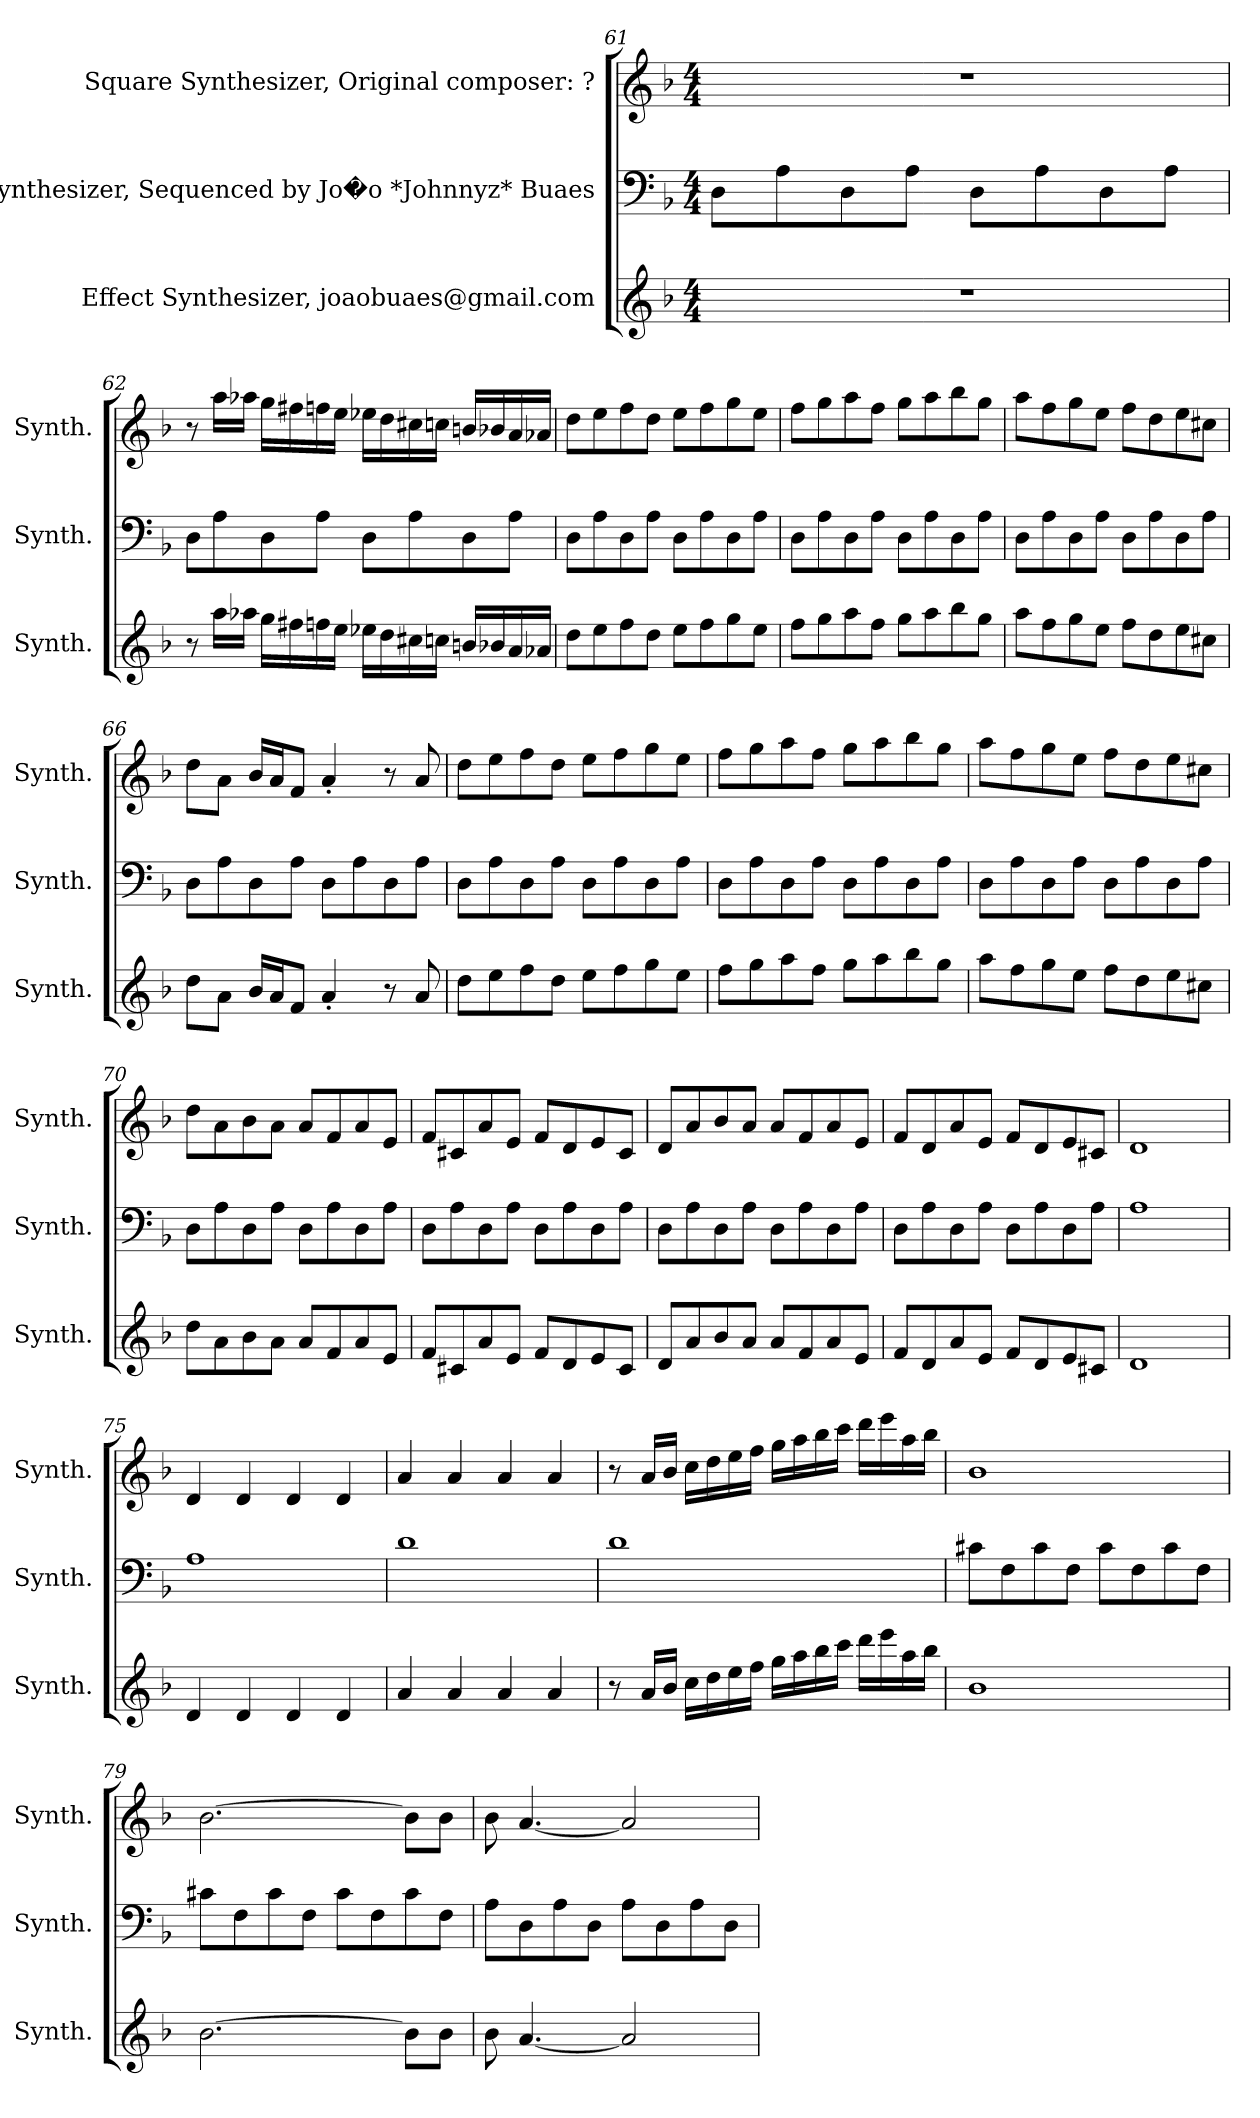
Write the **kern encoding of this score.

**kern	**kern	**kern
*part3	*part2	*part1
*staff3	*staff2	*staff1
*I"Effect Synthesizer, joaobuaes@gmail.com	*I"Square Synthesizer, Sequenced by Jo�o *Johnnyz* Buaes	*I"Square Synthesizer, Original composer: ?
*I'Synth.	*I'Synth.	*I'Synth.
*clefG2	*clefF4	*clefG2
*k[b-]	*k[b-]	*k[b-]
*M4/4	*M4/4	*M4/4
=61	=61	=61
1r	8D\L	1r
.	8A\	.
.	8D\	.
.	8A\J	.
.	8D\L	.
.	8A\	.
.	8D\	.
.	8A\J	.
!!LO:LB:g=z
=62	=62	=62
8r	8D\L	8r
16aa\LL	8A\	16aa\LL
16aa-X\JJ	.	16aa-X\JJ
16gg\LL	8D\	16gg\LL
16ff#X\	.	16ff#X\
16ffn\	8A\J	16ffn\
16ee\JJ	.	16ee\JJ
16ee-X\LL	8D\L	16ee-X\LL
16dd\	.	16dd\
16cc#X\	8A\	16cc#X\
16ccn\JJ	.	16ccn\JJ
16bn/LL	8D\	16bn/LL
16b-X/	.	16b-X/
16a/	8A\J	16a/
16a-X/JJ	.	16a-X/JJ
=63	=63	=63
8dd\L	8D\L	8dd\L
8ee\	8A\	8ee\
8ff\	8D\	8ff\
8dd\J	8A\J	8dd\J
8ee\L	8D\L	8ee\L
8ff\	8A\	8ff\
8gg\	8D\	8gg\
8ee\J	8A\J	8ee\J
=64	=64	=64
8ff\L	8D\L	8ff\L
8gg\	8A\	8gg\
8aa\	8D\	8aa\
8ff\J	8A\J	8ff\J
8gg\L	8D\L	8gg\L
8aa\	8A\	8aa\
8bb-\	8D\	8bb-\
8gg\J	8A\J	8gg\J
!!LO:PB:g=z
=65	=65	=65
8aa\L	8D\L	8aa\L
8ff\	8A\	8ff\
8gg\	8D\	8gg\
8ee\J	8A\J	8ee\J
8ff\L	8D\L	8ff\L
8dd\	8A\	8dd\
8ee\	8D\	8ee\
8cc#X\J	8A\J	8cc#X\J
=66	=66	=66
8dd\L	8D\L	8dd\L
8a\J	8A\	8a\J
16b-/LL	8D\	16b-/LL
16a/J	.	16a/J
8f/J	8A\J	8f/J
4a'/	8D\L	4a'/
.	8A\	.
8r	8D\	8r
8a/	8A\J	8a/
=67	=67	=67
8dd\L	8D\L	8dd\L
8ee\	8A\	8ee\
8ff\	8D\	8ff\
8dd\J	8A\J	8dd\J
8ee\L	8D\L	8ee\L
8ff\	8A\	8ff\
8gg\	8D\	8gg\
8ee\J	8A\J	8ee\J
=68	=68	=68
8ff\L	8D\L	8ff\L
8gg\	8A\	8gg\
8aa\	8D\	8aa\
8ff\J	8A\J	8ff\J
8gg\L	8D\L	8gg\L
8aa\	8A\	8aa\
8bb-\	8D\	8bb-\
8gg\J	8A\J	8gg\J
!!LO:LB:g=z
=69	=69	=69
8aa\L	8D\L	8aa\L
8ff\	8A\	8ff\
8gg\	8D\	8gg\
8ee\J	8A\J	8ee\J
8ff\L	8D\L	8ff\L
8dd\	8A\	8dd\
8ee\	8D\	8ee\
8cc#X\J	8A\J	8cc#X\J
=70	=70	=70
8dd\L	8D\L	8dd\L
8a\	8A\	8a\
8b-\	8D\	8b-\
8a\J	8A\J	8a\J
8a/L	8D\L	8a/L
8f/	8A\	8f/
8a/	8D\	8a/
8e/J	8A\J	8e/J
=71	=71	=71
8f/L	8D\L	8f/L
8c#X/	8A\	8c#X/
8a/	8D\	8a/
8e/J	8A\J	8e/J
8f/L	8D\L	8f/L
8d/	8A\	8d/
8e/	8D\	8e/
8c#/J	8A\J	8c#/J
=72	=72	=72
8d/L	8D\L	8d/L
8a/	8A\	8a/
8b-/	8D\	8b-/
8a/J	8A\J	8a/J
8a/L	8D\L	8a/L
8f/	8A\	8f/
8a/	8D\	8a/
8e/J	8A\J	8e/J
=73	=73	=73
8f/L	8D\L	8f/L
8d/	8A\	8d/
8a/	8D\	8a/
8e/J	8A\J	8e/J
8f/L	8D\L	8f/L
8d/	8A\	8d/
8e/	8D\	8e/
8c#X/J	8A\J	8c#X/J
!!LO:LB:g=z
=74	=74	=74
1d	1A	1d
=75	=75	=75
4d/	1A	4d/
4d/	.	4d/
4d/	.	4d/
4d/	.	4d/
=76	=76	=76
4a/	1d	4a/
4a/	.	4a/
4a/	.	4a/
4a/	.	4a/
=77	=77	=77
8r	1d	8r
16a/LL	.	16a/LL
16b-/JJ	.	16b-/JJ
16cc\LL	.	16cc\LL
16dd\	.	16dd\
16ee\	.	16ee\
16ff\JJ	.	16ff\JJ
16gg\LL	.	16gg\LL
16aa\	.	16aa\
16bb-\	.	16bb-\
16ccc\JJ	.	16ccc\JJ
16ddd\LL	.	16ddd\LL
16eee\	.	16eee\
16aa\	.	16aa\
16bb-\JJ	.	16bb-\JJ
=78	=78	=78
1b-	8c#X\L	1b-
.	8F\	.
.	8c#\	.
.	8F\J	.
.	8c#\L	.
.	8F\	.
.	8c#\	.
.	8F\J	.
!!LO:LB:g=z
=79	=79	=79
[2.b-\	8c#X\L	[2.b-\
.	8F\	.
.	8c#\	.
.	8F\J	.
.	8c#\L	.
.	8F\	.
8b-\L]	8c#\	8b-\L]
8b-\J	8F\J	8b-\J
=80	=80	=80
8b-\	8A\L	8b-\
[4.a/	8D\	[4.a/
.	8A\	.
.	8D\J	.
2a/]	8A\L	2a/]
.	8D\	.
.	8A\	.
.	8D\J	.
=	=	=
*-	*-	*-
